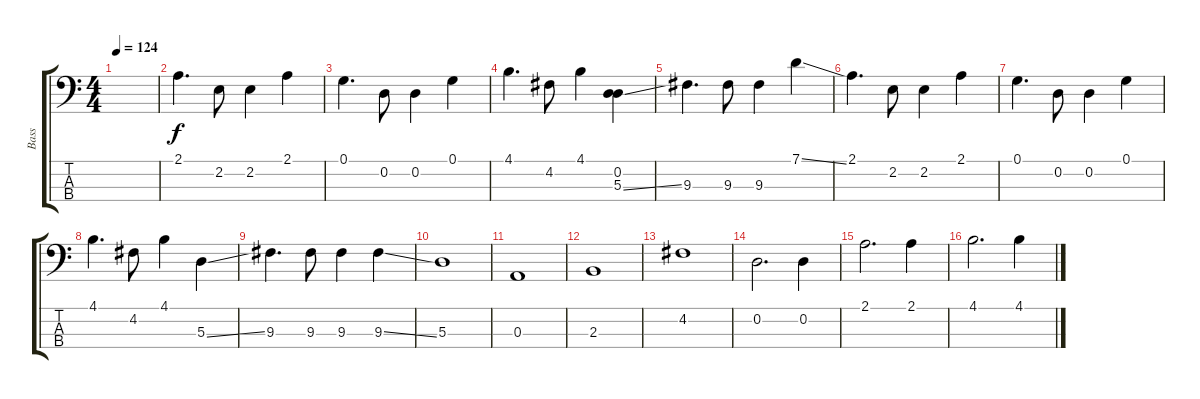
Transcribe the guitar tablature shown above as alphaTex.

\track ("Bass" "Bass") {instrument electricbasspick}
\staff {score tabs}
\tuning (G2 D2 A1 E1) {hide}
\ts (4 4)
\tempo 124
\clef f4
\ks c
|
2.1.4{d} 2.2.8 2.2.4 2.1.4 |
0.1.4{d} 0.2.8 0.2.4 0.1.4 |
4.1.4{d} 4.2.8 4.1.4 (0.2 5.3{ss}).4 |
9.3.4{d} 9.3.8 9.3.4 7.1{ss}.4 |
2.1.4{d} 2.2.8 2.2.4 2.1.4 |
0.1.4{d} 0.2.8 0.2.4 0.1.4 |
4.1.4{d} 4.2.8 4.1.4 5.3{ss}.4 |
9.3.4{d} 9.3.8 9.3.4 9.3{ss}.4 |
5.3.1 |
0.3.1 |
2.3.1 |
4.2.1 |
0.2.2{d} 0.2.4 |
2.1.2{d} 2.1.4 |
4.1.2{d} 4.1.4
